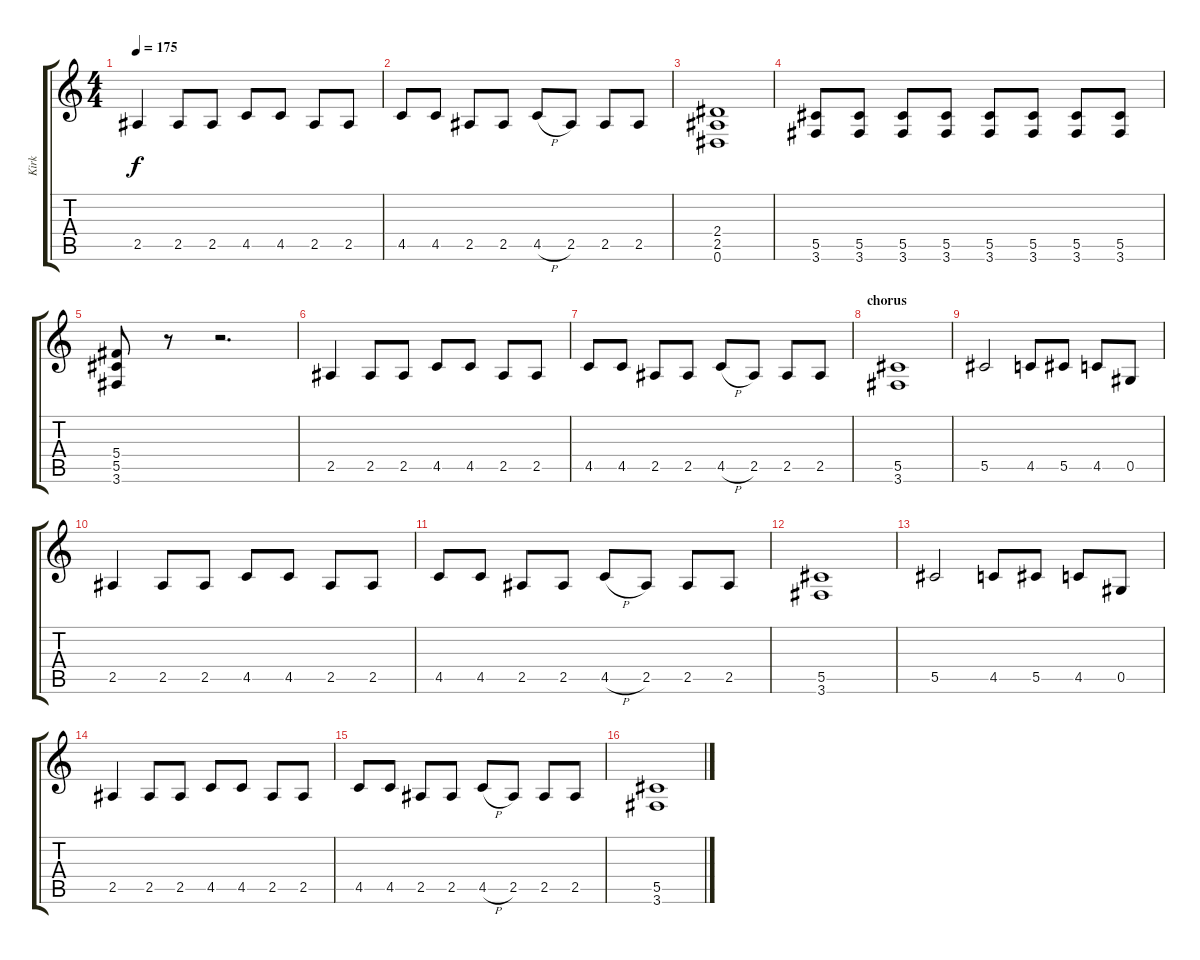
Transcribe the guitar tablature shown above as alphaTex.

\track ("Kirk" "Kirk") {instrument overdrivenguitar}
\staff {score tabs}
\tuning (Eb4 Bb3 Gb3 Db3 Ab2 Eb2) {hide}
\ts (4 4)
\tempo 175
\clef g2
\ks c
2.5.4{dy f} 2.5.8 2.5.8 4.5.8 4.5.8 2.5.8 2.5.8 |
4.5.8 4.5.8 2.5.8 2.5.8 4.5{h}.8 2.5.8 2.5.8 2.5.8 |
(2.4 2.5 0.6).1 |
(5.5 3.6).8 (5.5 3.6).8 (5.5 3.6).8 (5.5 3.6).8 (5.5 3.6).8 (5.5 3.6).8 (5.5 3.6).8 (5.5 3.6).8 |
(5.4 5.5 3.6).8 r.8 r.2{d} |
2.5.4 2.5.8 2.5.8 4.5.8 4.5.8 2.5.8 2.5.8 |
4.5.8 4.5.8 2.5.8 2.5.8 4.5{h}.8 2.5.8 2.5.8 2.5.8 |
\section ("" "chorus")
(5.5 3.6).1 |
5.5.2 4.5.8 5.5.8 4.5.8 0.5.8 |
2.5.4 2.5.8 2.5.8 4.5.8 4.5.8 2.5.8 2.5.8 |
4.5.8 4.5.8 2.5.8 2.5.8 4.5{h}.8 2.5.8 2.5.8 2.5.8 |
(5.5 3.6).1 |
5.5.2 4.5.8 5.5.8 4.5.8 0.5.8 |
2.5.4 2.5.8 2.5.8 4.5.8 4.5.8 2.5.8 2.5.8 |
4.5.8 4.5.8 2.5.8 2.5.8 4.5{h}.8 2.5.8 2.5.8 2.5.8 |
(5.5 3.6).1
